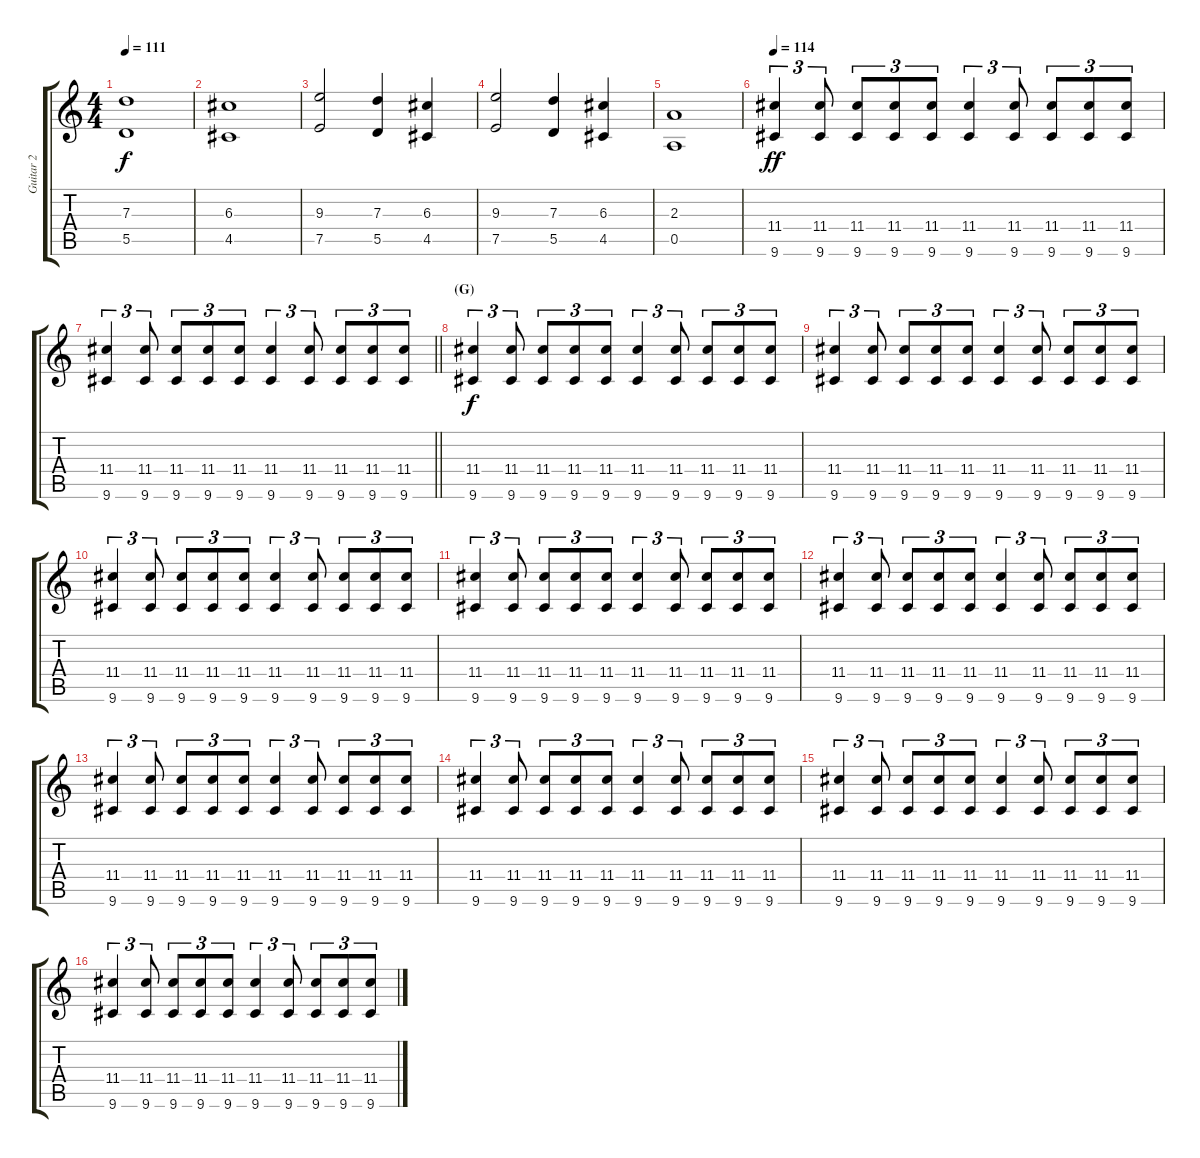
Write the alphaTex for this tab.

\track ("Guitar 2" "Guitar 2") {instrument electricguitarjazz}
\staff {score tabs}
\tuning (E4 B3 G3 D3 A2 E2) {hide}
\ts (4 4)
\tempo 111
\clef g2
\ks c
(7.3 5.5).1{dy f} |
(6.3 4.5).1 |
(9.3 7.5).2 (7.3 5.5).4 (6.3 4.5).4 |
(9.3 7.5).2 (7.3 5.5).4 (6.3 4.5).4 |
(2.3 0.5).1{volume 11} |
\tempo 114
(11.4 9.6).4{tu (3 2) dy ff volume 3 instrument electricguitarjazz} (11.4 9.6).8{tu (3 2) volume 9} (11.4 9.6).8{tu (3 2)} (11.4 9.6).8{tu (3 2)} (11.4 9.6).8{tu (3 2)} (11.4 9.6).4{tu (3 2)} (11.4 9.6).8{tu (3 2)} (11.4 9.6).8{tu (3 2)} (11.4 9.6).8{tu (3 2)} (11.4 9.6).8{tu (3 2)} |
\barLineRight lightlight
(11.4 9.6).4{tu (3 2)} (11.4 9.6).8{tu (3 2)} (11.4 9.6).8{tu (3 2)} (11.4 9.6).8{tu (3 2)} (11.4 9.6).8{tu (3 2)} (11.4 9.6).4{tu (3 2)} (11.4 9.6).8{tu (3 2)} (11.4 9.6).8{tu (3 2)} (11.4 9.6).8{tu (3 2)} (11.4 9.6).8{tu (3 2)} |
\section ("" "(G)")
(11.4 9.6).4{tu (3 2) dy f} (11.4 9.6).8{tu (3 2)} (11.4 9.6).8{tu (3 2)} (11.4 9.6).8{tu (3 2)} (11.4 9.6).8{tu (3 2)} (11.4 9.6).4{tu (3 2)} (11.4 9.6).8{tu (3 2)} (11.4 9.6).8{tu (3 2)} (11.4 9.6).8{tu (3 2)} (11.4 9.6).8{tu (3 2)} |
(11.4 9.6).4{tu (3 2)} (11.4 9.6).8{tu (3 2)} (11.4 9.6).8{tu (3 2)} (11.4 9.6).8{tu (3 2)} (11.4 9.6).8{tu (3 2)} (11.4 9.6).4{tu (3 2)} (11.4 9.6).8{tu (3 2)} (11.4 9.6).8{tu (3 2)} (11.4 9.6).8{tu (3 2)} (11.4 9.6).8{tu (3 2)} |
(11.4 9.6).4{tu (3 2)} (11.4 9.6).8{tu (3 2)} (11.4 9.6).8{tu (3 2)} (11.4 9.6).8{tu (3 2)} (11.4 9.6).8{tu (3 2)} (11.4 9.6).4{tu (3 2)} (11.4 9.6).8{tu (3 2)} (11.4 9.6).8{tu (3 2)} (11.4 9.6).8{tu (3 2)} (11.4 9.6).8{tu (3 2)} |
(11.4 9.6).4{tu (3 2)} (11.4 9.6).8{tu (3 2)} (11.4 9.6).8{tu (3 2)} (11.4 9.6).8{tu (3 2)} (11.4 9.6).8{tu (3 2)} (11.4 9.6).4{tu (3 2)} (11.4 9.6).8{tu (3 2)} (11.4 9.6).8{tu (3 2)} (11.4 9.6).8{tu (3 2)} (11.4 9.6).8{tu (3 2)} |
(11.4 9.6).4{tu (3 2)} (11.4 9.6).8{tu (3 2)} (11.4 9.6).8{tu (3 2)} (11.4 9.6).8{tu (3 2)} (11.4 9.6).8{tu (3 2)} (11.4 9.6).4{tu (3 2)} (11.4 9.6).8{tu (3 2)} (11.4 9.6).8{tu (3 2)} (11.4 9.6).8{tu (3 2)} (11.4 9.6).8{tu (3 2)} |
(11.4 9.6).4{tu (3 2)} (11.4 9.6).8{tu (3 2)} (11.4 9.6).8{tu (3 2)} (11.4 9.6).8{tu (3 2)} (11.4 9.6).8{tu (3 2)} (11.4 9.6).4{tu (3 2)} (11.4 9.6).8{tu (3 2)} (11.4 9.6).8{tu (3 2)} (11.4 9.6).8{tu (3 2)} (11.4 9.6).8{tu (3 2)} |
(11.4 9.6).4{tu (3 2)} (11.4 9.6).8{tu (3 2)} (11.4 9.6).8{tu (3 2)} (11.4 9.6).8{tu (3 2)} (11.4 9.6).8{tu (3 2)} (11.4 9.6).4{tu (3 2)} (11.4 9.6).8{tu (3 2)} (11.4 9.6).8{tu (3 2)} (11.4 9.6).8{tu (3 2)} (11.4 9.6).8{tu (3 2)} |
(11.4 9.6).4{tu (3 2)} (11.4 9.6).8{tu (3 2)} (11.4 9.6).8{tu (3 2)} (11.4 9.6).8{tu (3 2)} (11.4 9.6).8{tu (3 2)} (11.4 9.6).4{tu (3 2)} (11.4 9.6).8{tu (3 2)} (11.4 9.6).8{tu (3 2)} (11.4 9.6).8{tu (3 2)} (11.4 9.6).8{tu (3 2)} |
(11.4 9.6).4{tu (3 2)} (11.4 9.6).8{tu (3 2)} (11.4 9.6).8{tu (3 2)} (11.4 9.6).8{tu (3 2)} (11.4 9.6).8{tu (3 2)} (11.4 9.6).4{tu (3 2)} (11.4 9.6).8{tu (3 2)} (11.4 9.6).8{tu (3 2)} (11.4 9.6).8{tu (3 2)} (11.4 9.6).8{tu (3 2)}
